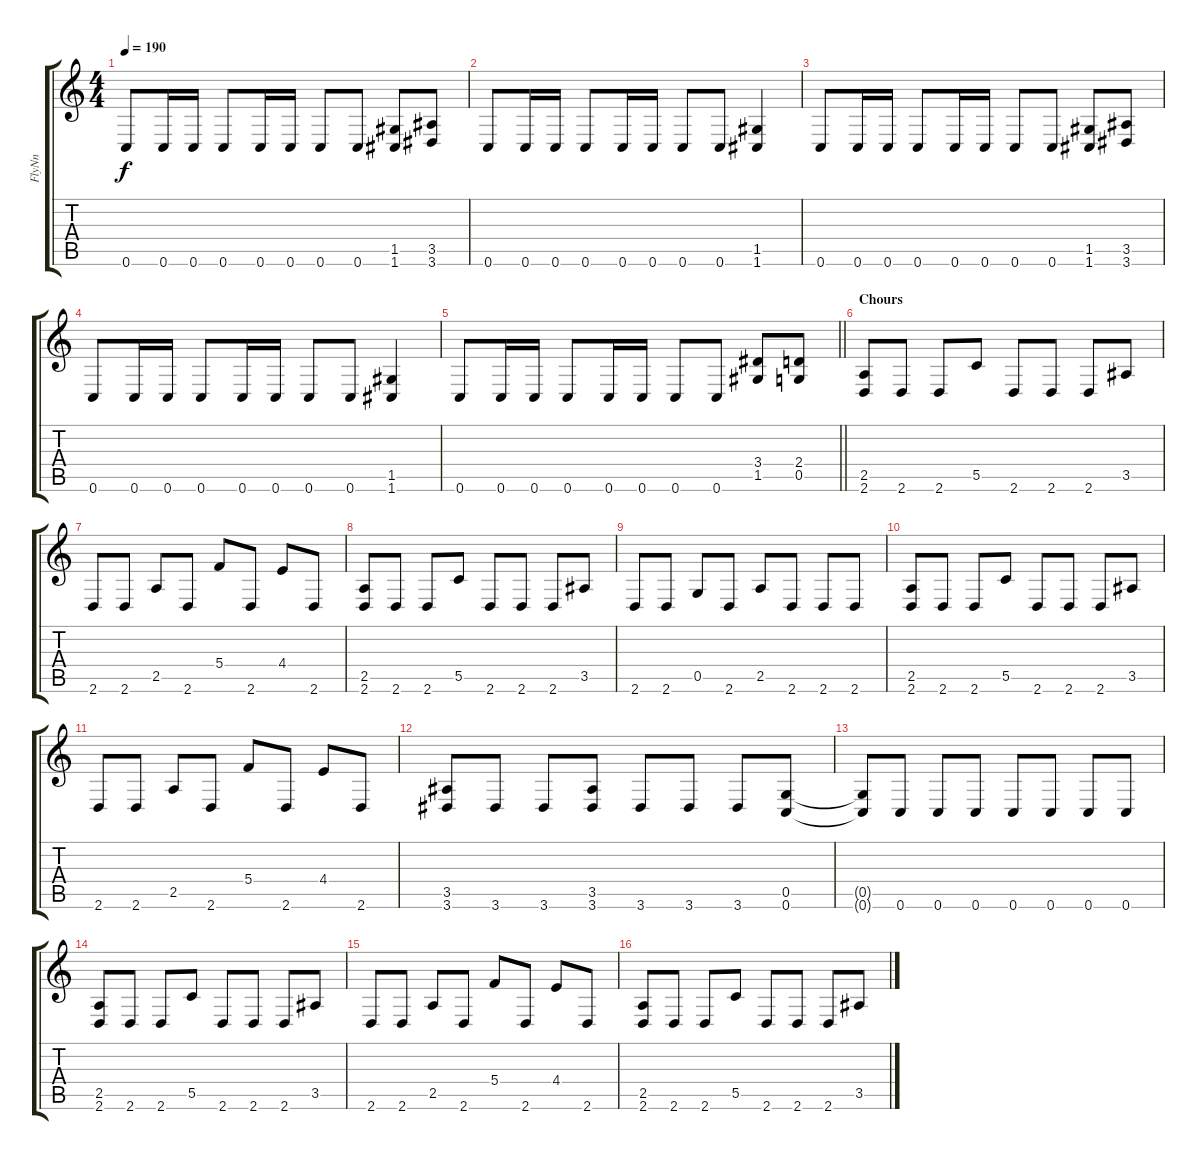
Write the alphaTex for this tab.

\track ("FlyNn" "FlyNn") {instrument distortionguitar}
\staff {score tabs}
\tuning (D4 A3 F3 C3 G2 C2) {hide}
\ts (4 4)
\tempo 190
\clef g2
\ks c
0.6.8{dy f} 0.6.16 0.6.16 0.6.8 0.6.16 0.6.16 0.6.8 0.6.8 (1.5 1.6).8 (3.5 3.6).8 |
0.6.8 0.6.16 0.6.16 0.6.8 0.6.16 0.6.16 0.6.8 0.6.8 (1.5 1.6).4 |
0.6.8 0.6.16 0.6.16 0.6.8 0.6.16 0.6.16 0.6.8 0.6.8 (1.5 1.6).8 (3.5 3.6).8 |
0.6.8 0.6.16 0.6.16 0.6.8 0.6.16 0.6.16 0.6.8 0.6.8 (1.5 1.6).4 |
\barLineRight lightlight
0.6.8 0.6.16 0.6.16 0.6.8 0.6.16 0.6.16 0.6.8 0.6.8 (3.4 1.5).8 (2.4 0.5).8 |
\section ("" "Chours")
(2.5 2.6).8 2.6.8 2.6.8 5.5.8 2.6.8 2.6.8 2.6.8 3.5.8 |
2.6.8 2.6.8 2.5.8 2.6.8 5.4.8 2.6.8 4.4.8 2.6.8 |
(2.5 2.6).8 2.6.8 2.6.8 5.5.8 2.6.8 2.6.8 2.6.8 3.5.8 |
2.6.8 2.6.8 0.5.8 2.6.8 2.5.8 2.6.8 2.6.8 2.6.8 |
(2.5 2.6).8 2.6.8 2.6.8 5.5.8 2.6.8 2.6.8 2.6.8 3.5.8 |
2.6.8 2.6.8 2.5.8 2.6.8 5.4.8 2.6.8 4.4.8 2.6.8 |
(3.5 3.6).8 3.6.8 3.6.8 (3.5 3.6).8 3.6.8 3.6.8 3.6.8 (0.5 0.6).8 |
(0.5{t} 0.6{t}).8 0.6.8 0.6.8 0.6.8 0.6.8 0.6.8 0.6.8 0.6.8 |
(2.5 2.6).8 2.6.8 2.6.8 5.5.8 2.6.8 2.6.8 2.6.8 3.5.8 |
2.6.8 2.6.8 2.5.8 2.6.8 5.4.8 2.6.8 4.4.8 2.6.8 |
(2.5 2.6).8 2.6.8 2.6.8 5.5.8 2.6.8 2.6.8 2.6.8 3.5.8
